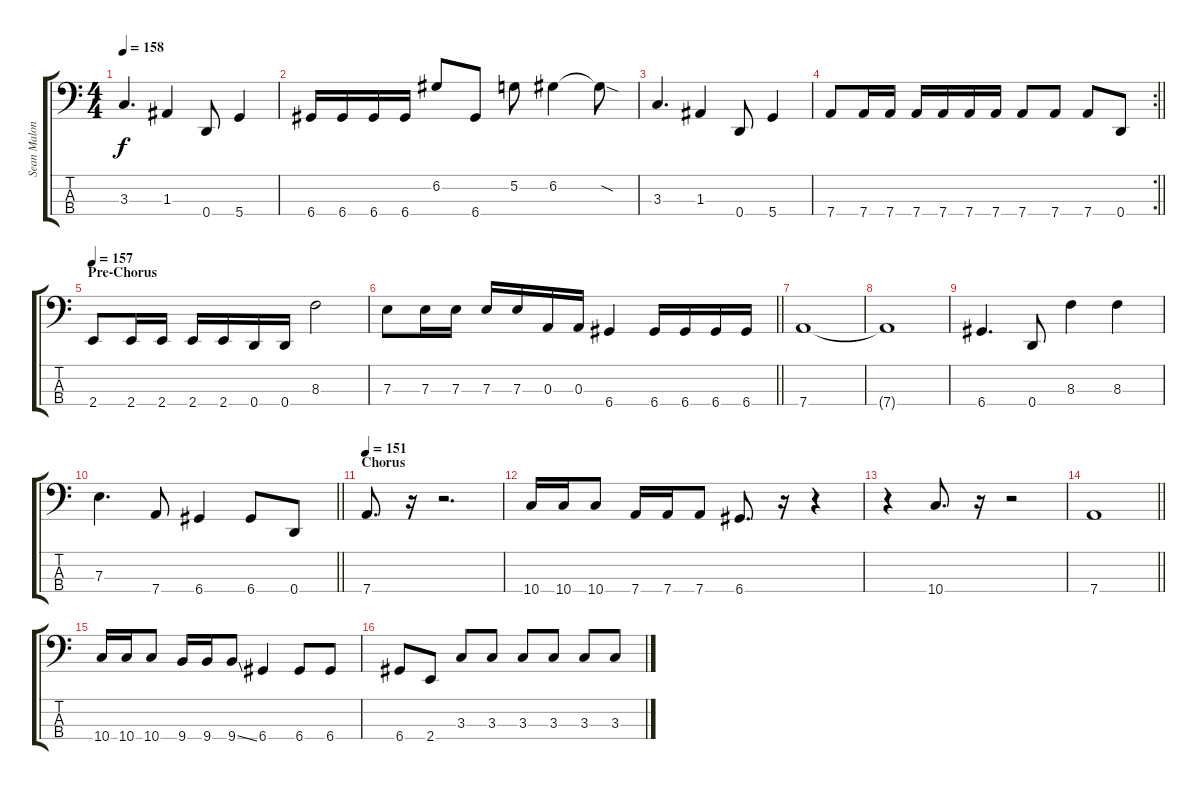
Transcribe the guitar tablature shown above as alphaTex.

\track ("Sean Malone" "Sean Malon") {instrument fretlessbass}
\staff {score tabs}
\tuning (G2 D2 A1 D1) {hide}
\ts (4 4)
\tempo 158
\clef f4
\ks c
3.3.4{d dy f} 1.3.4 0.4.8 5.4.4 |
6.4.16 6.4.16 6.4.16 6.4.16 6.2.8 6.4.8 5.2.8 6.2.4 6.2{sod t}.8 |
3.3.4{d} 1.3.4 0.4.8 5.4.4 |
\rc 2
\barLineRight lightlight
7.4.8 7.4.16 7.4.16 7.4.16 7.4.16 7.4.16 7.4.16 7.4.8 7.4.8 7.4.8 0.4.8 |
\section ("" "Pre-Chorus")
\tempo 157
2.4.8 2.4.16 2.4.16 2.4.16 2.4.16 0.4.16 0.4.16 8.3.2 |
\barLineRight lightlight
7.3.8 7.3.16 7.3.16 7.3.16 7.3.16 0.3.16 0.3.16 6.4.4 6.4.16 6.4.16 6.4.16 6.4.16 |
7.4.1 |
7.4{t}.1 |
6.4.4{d} 0.4.8 8.3.4 8.3.4 |
\barLineRight lightlight
7.3.4{d} 7.4.8 6.4.4 6.4.8 0.4.8 |
\section ("" "Chorus")
\tempo 151
7.4.8{d} r.16 r.2{d} |
10.4.16 10.4.16 10.4.8 7.4.16 7.4.16 7.4.8 6.4.8{d} r.16 r.4 |
r.4 10.4.8{d} r.16 r.2 |
\barLineRight lightlight
7.4.1 |
10.4.16 10.4.16 10.4.8 9.4.16 9.4.16 9.4{ss}.8 6.4.4 6.4.8 6.4.8 |
6.4.8 2.4.8 3.3.8 3.3.8 3.3.8 3.3.8 3.3.8 3.3.8
